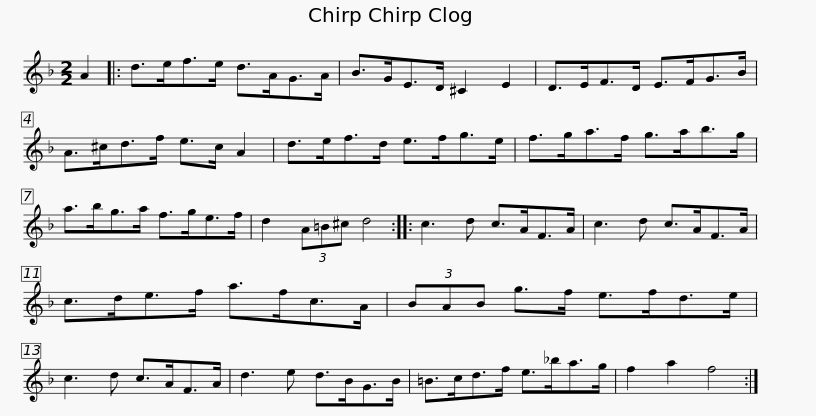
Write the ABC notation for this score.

X:1
L:1/8
M:2/2
I:linebreak $
K:Dmin
V:1 treble
V:1
 A2 |: d>ef>e d>AG>A | B>GE>D ^C2 E2 | D>EF>D E>FG>B | A>^cd>f e>c A2 |$ %5
 d>ef>d e>fg>e | f>ga>f g>ab>g | a>bg>a f>ge>f | d2 (3A=B^c d4 :: c3 d c>AF>A |$ %10
 c3 d c>AF>A | c>de>f a>fc>A | (3BAB g>f e>fd>e | c3 d c>AF>A | d3 e d>BG>B |$ %15
 =B>cd>f e>_ba>g | f2 a2 f4 :| %17
